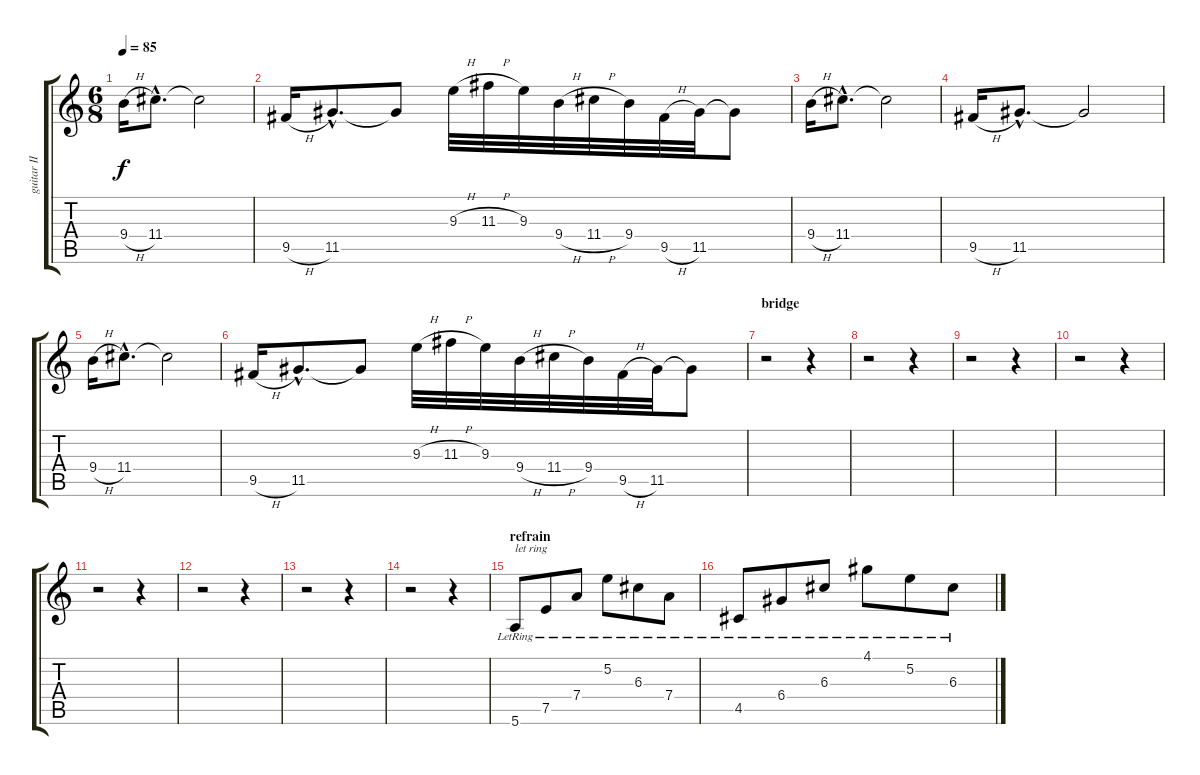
\track ("guitar II" "guitar II") {instrument electricguitarclean}
\staff {score tabs}
\tuning (E4 B3 G3 D3 A2 E2) {hide}
\ts (6 8)
\tempo 85
\clef g2
\ks c
9.4{h}.16{dy f} 11.4{hac}.8{d} 11.4{t}.2 |
9.5{h}.16 11.5{hac}.8{d} 11.5{t}.8 9.3{h}.32 11.3{h}.32 9.3.32 9.4{h}.32 11.4{h}.32 9.4.32 9.5{h}.32 11.5.32 11.5{t}.8 |
9.4{h}.16 11.4{hac}.8{d} 11.4{t}.2 |
9.5{h}.16 11.5{hac}.8{d} 11.5{t}.2 |
9.4{h}.16 11.4{hac}.8{d} 11.4{t}.2 |
9.5{h}.16 11.5{hac}.8{d} 11.5{t}.8 9.3{h}.32 11.3{h}.32 9.3.32 9.4{h}.32 11.4{h}.32 9.4.32 9.5{h}.32 11.5.32 11.5{t}.8 |
\section ("" "bridge")
r.2 r.4 |
r.2 r.4 |
r.2 r.4 |
r.2 r.4 |
r.2 r.4 |
r.2 r.4 |
r.2 r.4 |
r.2 r.4 |
\section ("" "refrain")
5.6{lr}.8{txt "let ring"} 7.5{lr}.8 7.4{lr}.8 5.2{lr}.8 6.3{lr}.8 7.4{lr}.8 |
4.5{lr}.8 6.4{lr}.8 6.3{lr}.8 4.1{lr}.8 5.2{lr}.8 6.3{lr}.8
